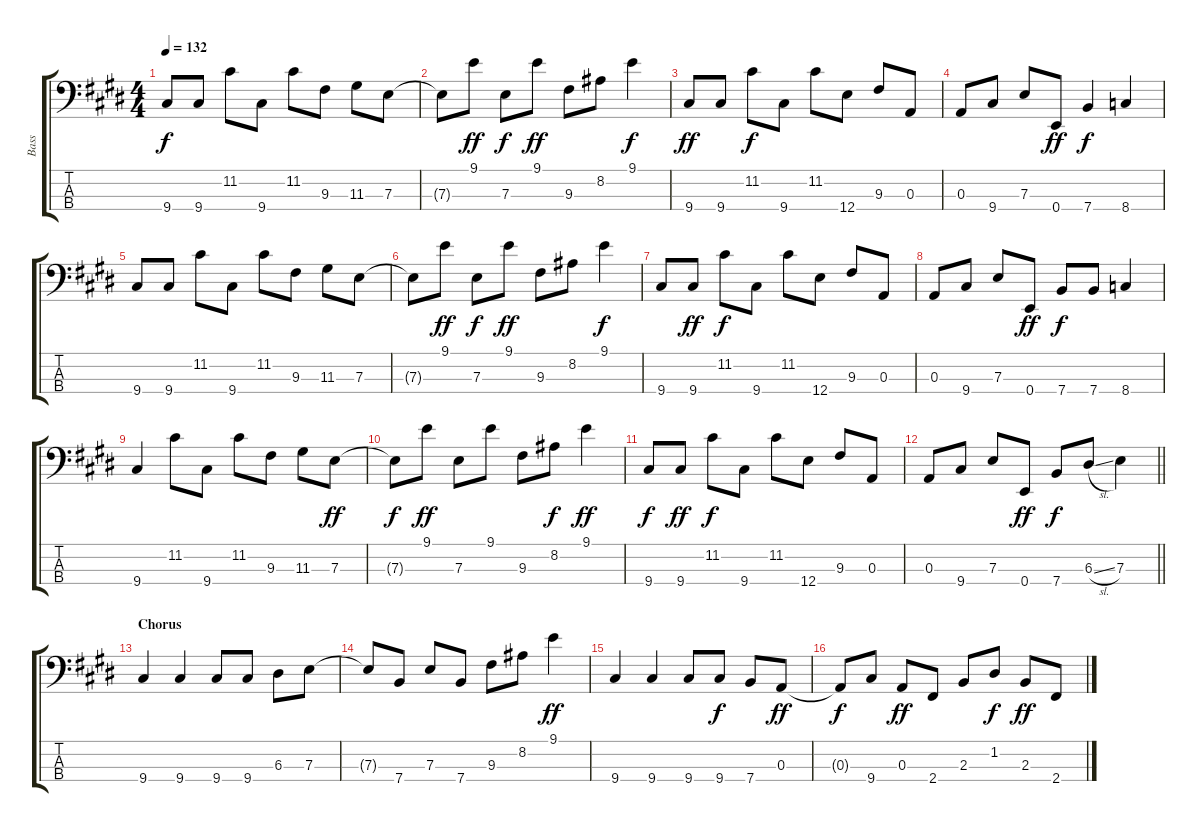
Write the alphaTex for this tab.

\track ("Bass" "Bass") {instrument electricbassfinger}
\staff {score tabs}
\tuning (G2 D2 A1 E1) {hide}
\ts (4 4)
\tempo 132
\clef f4
\ks e
9.4.8{dy f} 9.4.8 11.2.8 9.4.8 11.2.8 9.3.8 11.3.8 7.3.8 |
7.3{t}.8 9.1.8{dy ff} 7.3.8{dy f} 9.1.8{dy ff} 9.3.8 8.2.8 9.1.4{dy f} |
9.4.8{dy ff} 9.4.8 11.2.8{dy f} 9.4.8 11.2.8 12.4.8 9.3.8 0.3.8 |
0.3.8 9.4.8 7.3.8 0.4.8{dy ff} 7.4.4{dy f} 8.4.4 |
9.4.8 9.4.8 11.2.8 9.4.8 11.2.8 9.3.8 11.3.8 7.3.8 |
7.3{t}.8 9.1.8{dy ff} 7.3.8{dy f} 9.1.8{dy ff} 9.3.8 8.2.8 9.1.4{dy f} |
9.4.8 9.4.8{dy ff} 11.2.8{dy f} 9.4.8 11.2.8 12.4.8 9.3.8 0.3.8 |
0.3.8 9.4.8 7.3.8 0.4.8{dy ff} 7.4.8{dy f} 7.4.8 8.4.4 |
9.4.4 11.2.8 9.4.8 11.2.8 9.3.8 11.3.8 7.3.8{dy ff} |
7.3{t}.8{dy f} 9.1.8{dy ff} 7.3.8 9.1.8 9.3.8 8.2.8{dy f} 9.1.4{dy ff} |
9.4.8{dy f} 9.4.8{dy ff} 11.2.8{dy f} 9.4.8 11.2.8 12.4.8 9.3.8 0.3.8 |
\barLineRight lightlight
0.3.8 9.4.8 7.3.8 0.4.8{dy ff} 7.4.8{dy f} 6.3{sl}.8 7.3.4 |
\section ("" "Chorus")
9.4.4 9.4.4 9.4.8 9.4.8 6.3.8 7.3.8 |
7.3{t}.8 7.4.8 7.3.8 7.4.8 9.3.8 8.2.8 9.1.4{dy ff} |
9.4.4 9.4.4 9.4.8 9.4.8{dy f} 7.4.8 0.3.8{dy ff} |
0.3{t}.8{dy f} 9.4.8 0.3.8{dy ff} 2.4.8 2.3.8 1.2.8{dy f} 2.3.8{dy ff} 2.4.8
